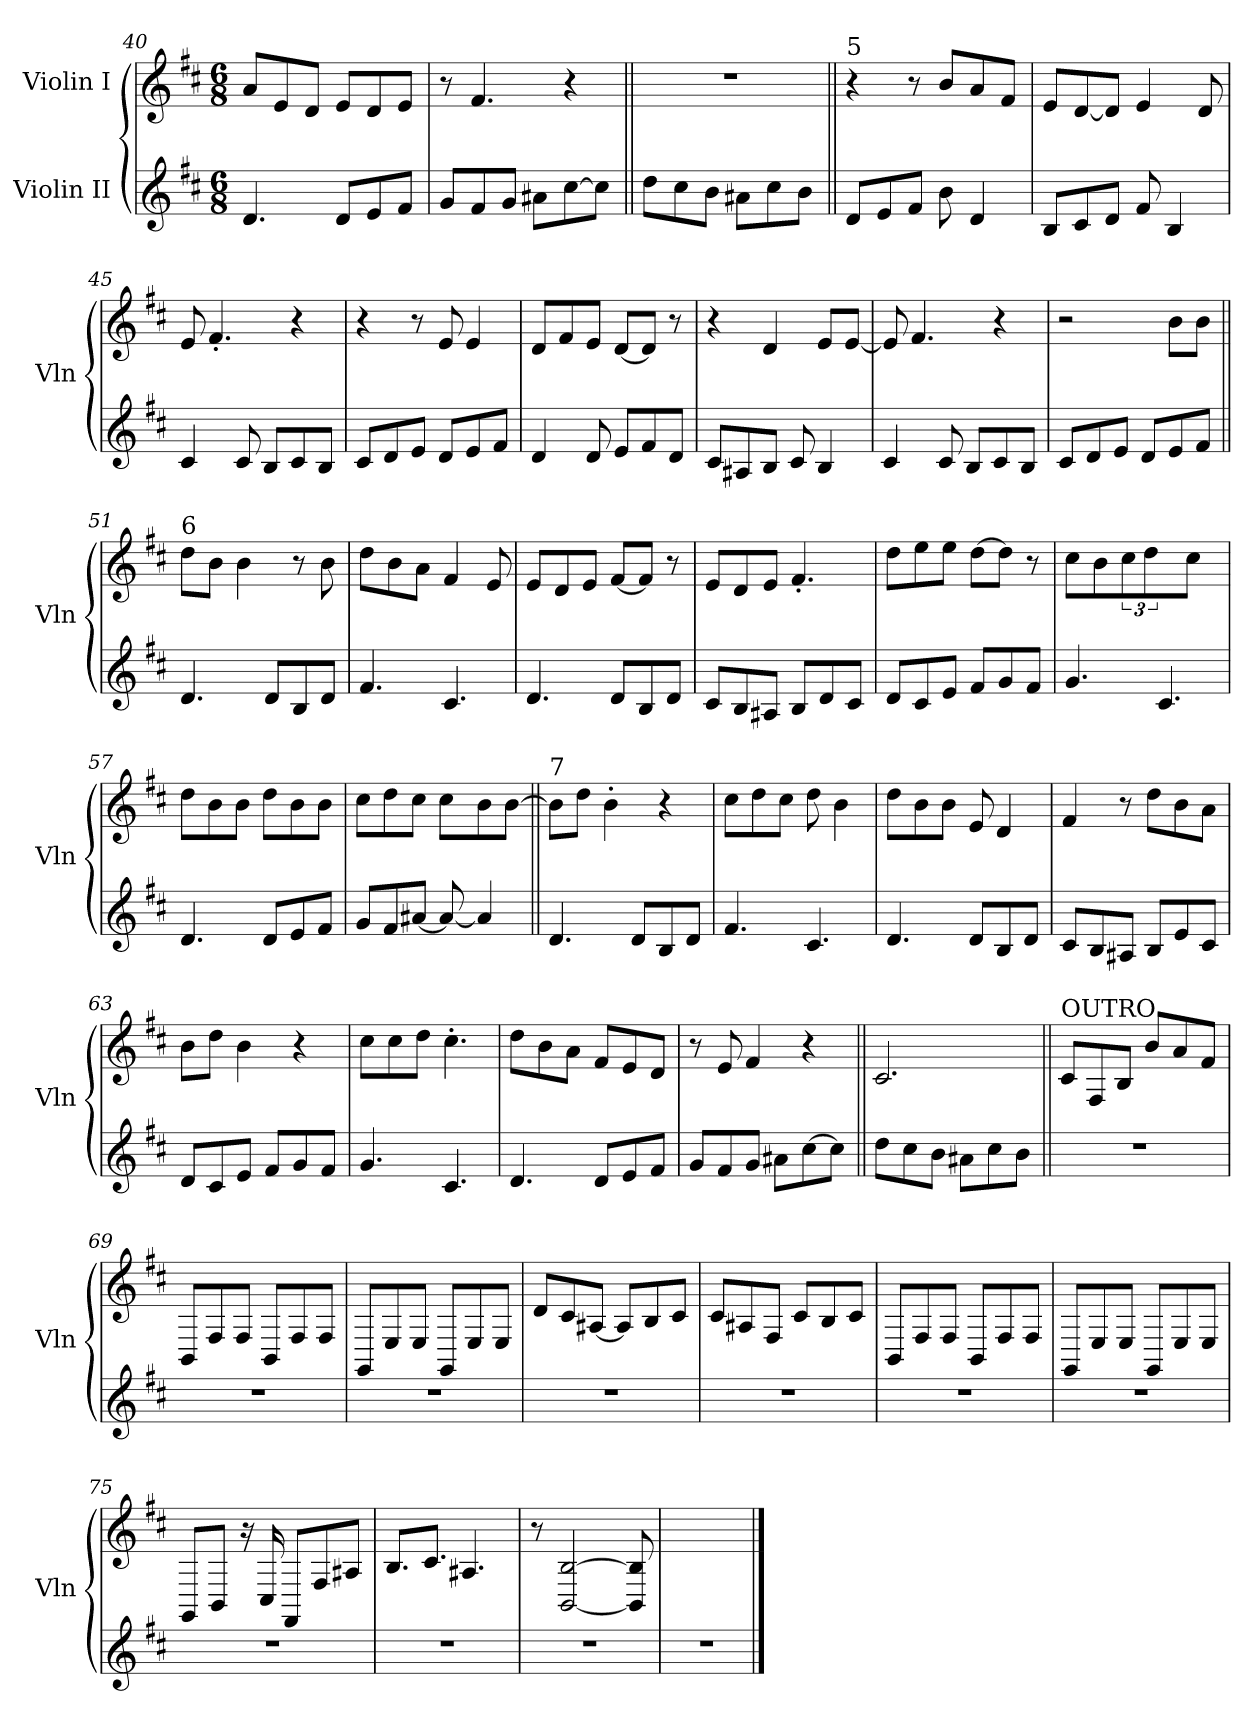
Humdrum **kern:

**kern	**kern
*part2	*part1
*staff2	*staff1
*I"Violin II	*I"Violin I
*I'Vln	*I'Vln
*clefG2	*clefG2
*k[f#c#]	*k[f#c#]
*M6/8	*M6/8
=40	=40
4.d/	8a/L
.	8e/
.	8d/J
8d/L	8e/L
8e/	8d/
8f#/J	8e/J
=41	=41
8g/L	8r
8f#/	4.f#/
8g/J	.
8a#X\L	.
[8cc#\	4r
8cc#\J]	.
!!LO:LB:g=z
=42||	=42||
8dd\L	2.r
8cc#\	.
8b\J	.
8a#X\L	.
8cc#\	.
8b\J	.
=43||	=43||
!	!LO:TX:a:t=5
8d/L	4r
8e/	.
8f#/J	8r
8b\	8b/L
4d/	8a/
.	8f#/J
=44	=44
8B/L	8e/L
8c#/	[8d/
8d/J	8d/J]
8f#/	4e/
4B/	.
.	8d/
=45	=45
4c#/	8e/
.	4.f#'/
8c#/	.
8B/L	.
8c#/	4r
8B/J	.
=46	=46
8c#/L	4r
8d/	.
8e/J	8r
8d/L	8e/
8e/	4e/
8f#/J	.
=47	=47
4d/	8d/L
.	8f#/
8d/	8e/J
8e/L	[8d/L
8f#/	8d/J]
8d/J	8r
!!LO:LB:g=z
=48	=48
8c#/L	4r
8A#X/	.
8B/J	4d/
8c#/	.
4B/	8e/L
.	[8e/J
=49	=49
4c#/	8e/]
.	4.f#/
8c#/	.
8B/L	.
8c#/	4r
8B/J	.
=50	=50
8c#/L	2r
8d/	.
8e/J	.
8d/L	.
8e/	8b\L
8f#/J	8b\J
=51||	=51||
!	!LO:TX:a:t=6
4.d/	8dd\L
.	8b\J
.	4b\
8d/L	.
8B/	8r
8d/J	8b\
=52	=52
4.f#/	8dd\L
.	8b\
.	8a\J
4.c#/	4f#/
.	8e/
=53	=53
4.d/	8e/L
.	8d/
.	8e/J
8d/L	[8f#/L
8B/	8f#/J]
8d/J	8r
!!LO:LB:g=z
=54	=54
8c#/L	8e/L
8B/	8d/
8A#X/J	8e/J
8B/L	4.f#'/
8d/	.
8c#/J	.
=55	=55
8d/L	8dd\L
8c#/	8ee\
8e/J	8ee\J
8f#/L	[8dd\L
8g/	8dd\J]
8f#/J	8r
=56	=56
4.g/	8cc#\L
.	8b\
.	12cc#\J
.	6dd\
4.c#/	.
.	4cc#\
=57	=57
4.d/	8dd\L
.	8b\
.	8b\J
8d/L	8dd\L
8e/	8b\
8f#/J	8b\J
=58	=58
8g/L	8cc#\L
8f#/	8dd\
[8a#X/J	8cc#\J
8a#/_	8cc#\L
4a#/]	8b\
.	[8b\J
=59||	=59||
!	!LO:TX:a:t=7
4.d/	8b\L]
.	8dd\J
.	4b'\
8d/L	.
8B/	4r
8d/J	.
=60	=60
4.f#/	8cc#\L
.	8dd\
.	8cc#\J
4.c#/	8dd\
.	4b\
!!LO:LB:g=z
=61	=61
4.d/	8dd\L
.	8b\
.	8b\J
8d/L	8e/
8B/	4d/
8d/J	.
=62	=62
8c#/L	4f#/
8B/	.
8A#X/J	8r
8B/L	8dd\L
8e/	8b\
8c#/J	8a\J
=63	=63
8d/L	8b\L
8c#/	8dd\J
8e/J	4b\
8f#/L	.
8g/	4r
8f#/J	.
=64	=64
4.g/	8cc#\L
.	8cc#\
.	8dd\J
4.c#/	4.cc#'\
=65	=65
4.d/	8dd\L
.	8b\
.	8a\J
8d/L	8f#/L
8e/	8e/
8f#/J	8d/J
=66	=66
8g/L	8r
8f#/	8e/
8g/J	4f#/
8a#X\L	.
[8cc#\	4r
8cc#\J]	.
=67||	=67||
8dd\L	2.c#/
8cc#\	.
8b\J	.
8a#X\L	.
8cc#\	.
8b\J	.
!!LO:PB:g=z
=68||	=68||
!	!LO:TX:a:t=OUTRO
2.r	8c#/L
.	8F#/
.	8B/J
.	8b/L
.	8a/
.	8f#/J
=69	=69
2.r	8BB/L
.	8F#/
.	8F#/J
.	8BB/L
.	8F#/
.	8F#/J
=70	=70
2.r	8GG/L
.	8E/
.	8E/J
.	8GG/L
.	8E/
.	8E/J
=71	=71
2.r	8d/L
.	8c#/
.	[8A#X/J
.	8A#/L]
.	8B/
.	8c#/J
=72	=72
2.r	8c#/L
.	8A#X/
.	8F#/J
.	8c#/L
.	8B/
.	8c#/J
!!LO:LB:g=z
=73	=73
2.r	8BB/L
.	8F#/
.	8F#/J
.	8BB/L
.	8F#/
.	8F#/J
=74	=74
2.r	8GG/L
.	8E/
.	8E/J
.	8GG/L
.	8E/
.	8E/J
=75	=75
2.r	8GG/L
.	8BB/J
.	16r
.	16C#/
.	8FF#/L
.	8F#/
.	8A#X/J
=76	=76
2.r	8.B/L
.	8.c#/J
.	4.A#X/
=77	=77
2.r	8r
.	[2BB/ [2B/
.	8BB/] 8B/]
=78	=78
2.r	2.ryy
==	==
*-	*-
